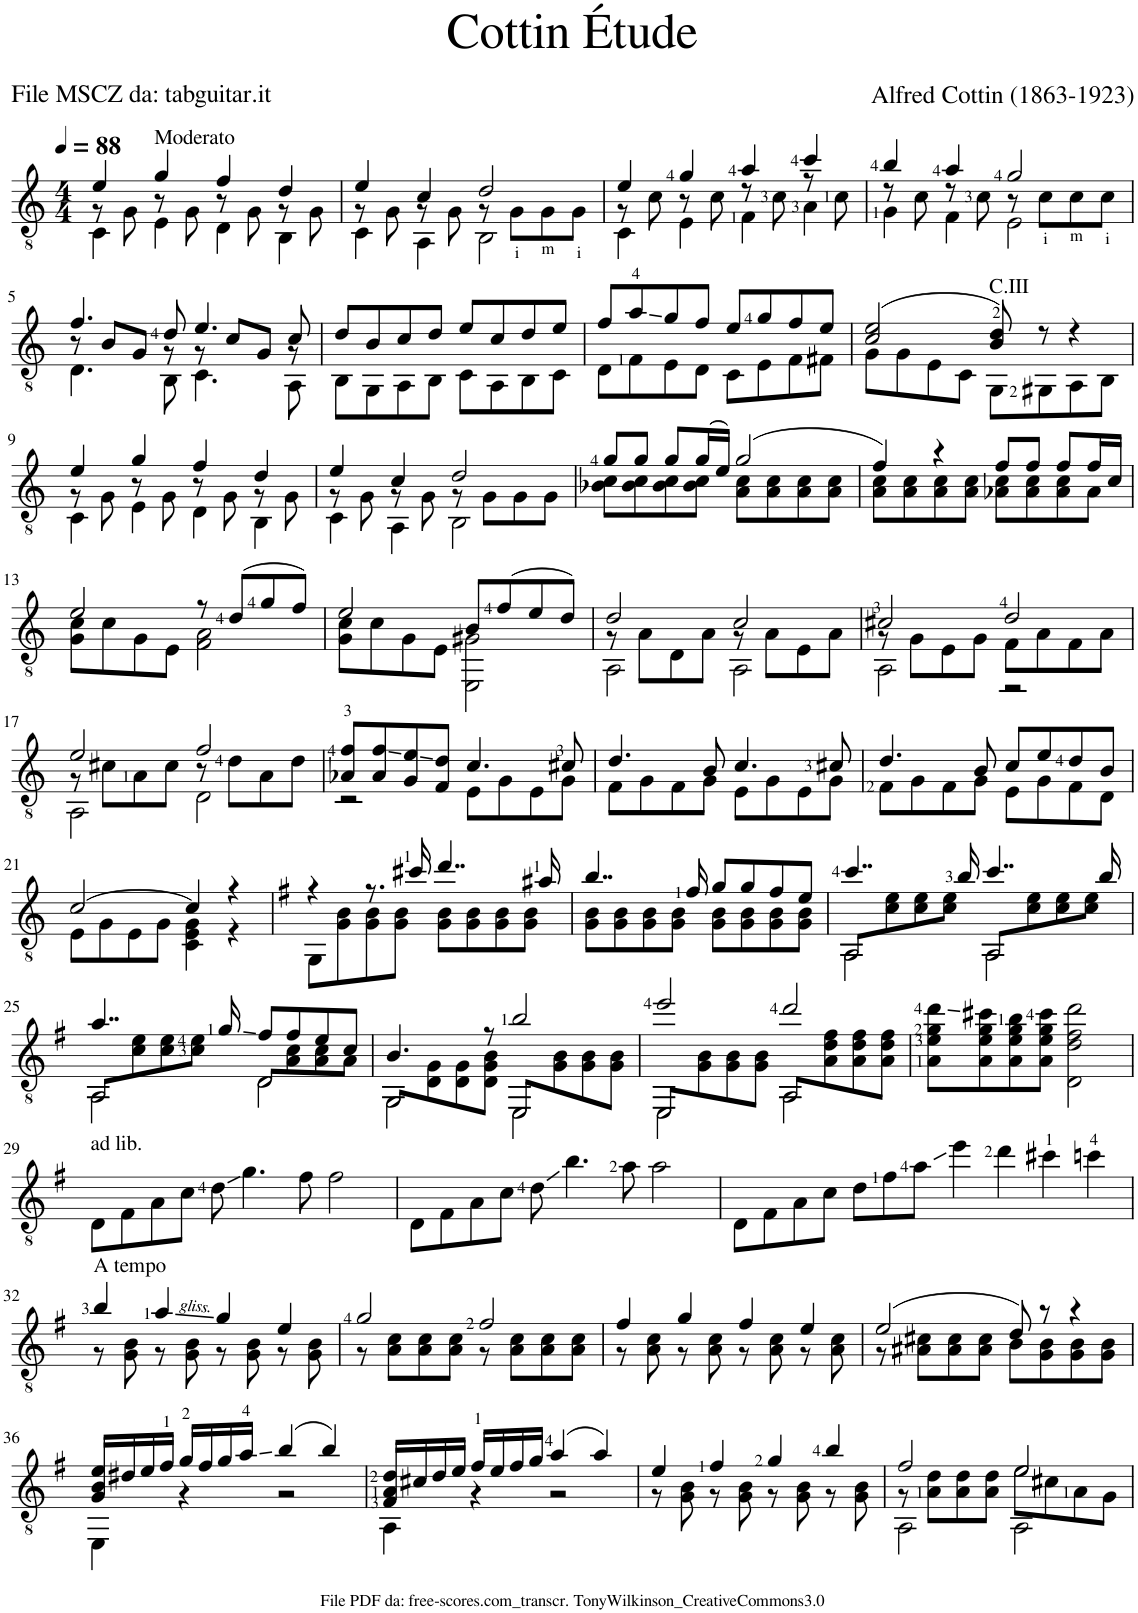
**kern
*part1
*staff1
*I"Guitar
*I'Guit.
*clefGv2
*k[]
*M4/4
*MM88
=1
*^
*	*^
4e/	8r	4C\
.	8G\	.
!LO:TX:a:t=Moderato	!	!
4g/	8r	4E\
.	8G\	.
4f/	8r	4D\
.	8G\	.
4d/	8r	4BB\
.	8G\	.
=2	=2	=2
4e/	8r	4C\
.	8G\	.
4c/	8r	4AA\
.	8G\	.
2d/	8r	2BB\
.	8G\L	.
.	8G\	.
.	8G\J	.
=3	=3	=3
4e/	8r	4C\
.	8c\	.
4g/	8r	4E\
.	8c\	.
4a/	8r	4F\
.	8c\	.
4cc/	8r	4A\
.	8c\	.
=4	=4	=4
4b/	8r	4G\
.	8c\	.
4a/	8r	4F\
.	8c\	.
2g/	8r	2E\
.	8c\L	.
.	8c\	.
.	8c\J	.
!!LO:LB:g=z	!!	!!
=5	=5	=5
4.f/	8r	4.D\
.	8B/L	.
.	8G/J	.
8d/	8r	8BB\
4.e/	8r	4.C\
.	8c/L	.
.	8G/J	.
8c/	8r	8AA\
*	*v	*v
=6	=6
8d/L	8BB\L
8B/	8GG\
8c/	8AA\
8d/J	8BB\J
8e/L	8C\L
8c/	8AA\
8d/	8BB\
8e/J	8C\J
=7	=7
8f/L	8D\L
8a/	8F\
8g/	8E\
8f/J	8D\J
8e/L	8C\L
8g/	8E\
8f/	8F\
8e/J	8F#X\J
=8	=8
(2c/ 2e/	8G\L
.	8G\
.	8E\
.	8C\J
!LO:TX:a:t=C.III	!
8B/ 8d/)	8GG\L
8r	8GG#X\
4r	8AA\
.	8BB\J
!!LO:LB:g=z	!!
=9	=9
*	*^
4e/	8r	4C\
.	8G\	.
4g/	8r	4E\
.	8G\	.
4f/	8r	4D\
.	8G\	.
4d/	8r	4BB\
.	8G\	.
=10	=10	=10
4e/	8r	4C\
.	8G\	.
4c/	8r	4AA\
.	8G\	.
2d/	8r	2BB\
.	8G\L	.
.	8G\	.
.	8G\J	.
*	*v	*v
=11	=11
8g/L	8B-X\ 8c\L
8g/J	8B-\ 8c\
8g/L	8B-\ 8c\
(16g/L	8B-\ 8c\J
16e/JJ)	.
(2g/	8A\ 8c\L
.	8A\ 8c\
.	8A\ 8c\
.	8A\ 8c\J
=12	=12
4f/)	8A\ 8c\L
.	8A\ 8c\
4r	8A\ 8c\
.	8A\ 8c\J
8f/L	8A-X\ 8c\L
8f/J	8A-\ 8c\
8f/L	8A-\ 8c\
16f/L	8A-\J
16c/JJ	.
!!LO:LB:g=z	!!
=13	=13
2e/	8G\ 8c\L
.	8c\
.	8G\
.	8E\J
8r	2F\ 2A\
(8d/L	.
8g/	.
8f/J)	.
=14	=14
2e/	8G\ 8c\L
.	8c\
.	8G\
.	8E\J
8B/L	2EE\ 2G#X\
(8f/	.
8e/	.
8d/J)	.
=15	=15
*	*^
2d/	8r	2AA\
.	8A\L	.
.	8D\	.
.	8A\J	.
2c/	8r	2AA\
.	8A\L	.
.	8E\	.
.	8A\J	.
=16	=16	=16
2c#X/	8r	2AA\
.	8G\L	.
.	8E\	.
.	8G\J	.
2d/	8F\L	2r
.	8A\	.
.	8F\	.
.	8A\J	.
!!LO:LB:g=z	!!	!!
=17	=17	=17
2e/	8r	2AA\
.	8c#X\L	.
.	8A\	.
.	8c#\J	.
2f/	8r	2D\
.	8d\L	.
.	8A\	.
.	8d\J	.
*	*v	*v
=18	=18
8A-X/ 8f/L	2r
8A-/ 8f/	.
8G/ 8e/	.
8F/ 8d/J	.
4.c/	8E\L
.	8G\
.	8E\
8c#X/	8G\J
=19	=19
4.d/	8F\L
.	8G\
.	8F\
8B/	8G\J
4.c/	8E\L
.	8G\
.	8E\
8c#X/	8G\J
=20	=20
4.d/	8F\L
.	8G\
.	8F\
8B/	8G\J
8c/L	8E\L
8e/	8G\
8d/	8F\
8B/J	8D\J
!!LO:LB:g=z	!!
=21	=21
[2c/	8E\L
.	8G\
.	8E\
.	8G\J
4c/]	4C\ 4E\ 4G\
4r	4r
=22	=22
*k[f#]	*
4r	8GG\L
.	8G\ 8B\
8.r	8G\ 8B\
.	8G\ 8B\J
16cc#X/	.
4..dd/	8G\ 8B\L
.	8G\ 8B\
.	8G\ 8B\
.	8G\ 8B\J
16a#X/	.
=23	=23
4..b/	8G\ 8B\L
.	8G\ 8B\
.	8G\ 8B\
.	8G\ 8B\J
16f#/	.
8g/L	8G\ 8B\L
8g/	8G\ 8B\
8f#/	8G\ 8B\
8e/J	8G\ 8B\J
=24	=24
!	!LO:N:head=open
*	*^
4..cc/	8AA/L	2AA\
.	8c\ 8e\	.
.	8c\ 8e\	.
.	8c\ 8e\J	.
16b/	.	.
!	!LO:N:head=open	!
4..cc/	8AA/L	2AA\
.	8c\ 8e\	.
.	8c\ 8e\	.
.	8c\ 8e\J	.
16b/	.	.
!!LO:LB:g=z	!!	!!
=25	=25	=25
!	!LO:N:head=open	!
4..a/	8AA/L	2AA\
.	8c\ 8e\	.
.	8c\ 8e\	.
.	8c\ 8e\J	.
16g/	.	.
!	!LO:N:head=open	!
8f#/L	8D/L	2D\
8f#/	8A\ 8c\	.
8e/	8A\ 8c\	.
8c/J	8A\J	.
=26	=26	=26
!	!LO:N:head=open	!
4.B/	8GG/L	2GG\
.	8D\ 8G\	.
.	8D\ 8G\	.
8r	8D\ 8G\ 8B\J	.
!	!LO:N:head=open	!
2b/	8EE/L	2EE\
.	8G\ 8B\	.
.	8G\ 8B\	.
.	8G\ 8B\J	.
=27	=27	=27
!	!LO:N:head=open	!
2ee/	8EE/L	2EE\
.	8G\ 8B\	.
.	8G\ 8B\	.
.	8G\ 8B\J	.
!	!LO:N:head=open	!
2dd/	8AA/L	2AA\
.	8A\ 8d\ 8f#\	.
.	8A\ 8d\ 8f#\	.
.	8A\ 8d\ 8f#\J	.
*v	*v	*v
=28
8A\ 8e\ 8g\ 8dd\L
8A\ 8e\ 8g\ 8cc#X\
8A\ 8e\ 8g\ 8b\
8A\ 8e\ 8g\ 8cc#\J
2D\ 2d\ 2f#\ 2dd\
!!LO:LB:g=z
=29
!LO:TX:a:t=ad lib.
8D\L
8F#\
8A\
8c\J
8d\
4.g\
8f#\
2f#\
=30
8D\L
8F#\
8A\
8c\J
8d\
4.b\
8a\
2a\
=31
8D\L
8F#\
8A\
8c\J
8d\L
8f#\
8a\J
[8ee\
8ryy
4dd\
4cc#X\
4ccn\
!!LO:LB:g=z
=32
*^
!LO:TX:a:t=A tempo	!
4b/	8r
.	8G\ 8B\
8ee\]	8r
4a/	8G\ 8B\
.	8r
4g/	8G\ 8B\
.	8r
4e/	8G\ 8B\
.	8ryy
=33	=33
2g/	8r
.	8A\ 8c\L
.	8A\ 8c\
.	8A\ 8c\J
2f#/	8r
.	8A\ 8c\L
.	8A\ 8c\
.	8A\ 8c\J
=34	=34
4f#/	8r
.	8A\ 8c\
4g/	8r
.	8A\ 8c\
4f#/	8r
.	8A\ 8c\
4e/	8r
.	8A\ 8c\
=35	=35
(2e/	8r
.	8A#X\ 8c#X\L
.	8A#\ 8c#\
.	8A#\ 8c#\J
8d/)	8B\L
8r	8G\ 8B\
4r	8G\ 8B\
.	8G\ 8B\J
!!LO:LB:g=z	!!
=36	=36
16G/ 16B/ 16e/LL	4EE\
16d#X/	.
16e/	.
16f#/JJ	.
16g/LL	4r
16f#/	.
16g/	.
16a/JJ	.
(4b/	2r
4b/)	.
=37	=37
16F#/ 16A/ 16d/LL	4AA\
16c#X/	.
16d/	.
16e/JJ	.
16f#/LL	4r
16e/	.
16f#/	.
16g/JJ	.
(4a/	2r
4a/)	.
=38	=38
4e/	8r
.	8G\ 8B\
4f#/	8r
.	8G\ 8B\
4g/	8r
.	8G\ 8B\
4b/	8r
.	8G\ 8B\
=39	=39
*	*^
2f#/	8r	2AA\
.	8A\ 8d\L	.
.	8A\ 8d\	.
.	8A\ 8d\J	.
!	!LO:N:head=open	!
2e/	8e\L	2AA\
.	8c#X\	.
.	8A\	.
.	8G\J	.
*v	*v	*v
=
*-
